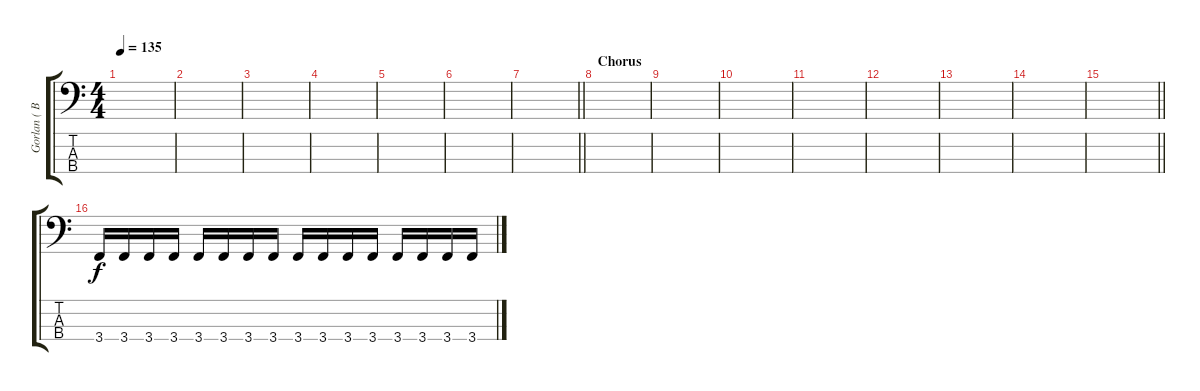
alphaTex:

\track ("Gorlan ( Bass )" "Gorlan ( B") {instrument electricbasspick}
\staff {score tabs}
\tuning (F2 C2 G1 D1) {hide}
\ts (4 4)
\tempo 135
\clef f4
\ks c
|
|
|
|
|
|
\barLineRight lightlight
|
\section ("" "Chorus")
|
|
|
|
|
|
|
\barLineRight lightlight
|
3.4.16 3.4.16 3.4.16 3.4.16 3.4.16 3.4.16 3.4.16 3.4.16 3.4.16 3.4.16 3.4.16 3.4.16 3.4.16 3.4.16 3.4.16 3.4.16
